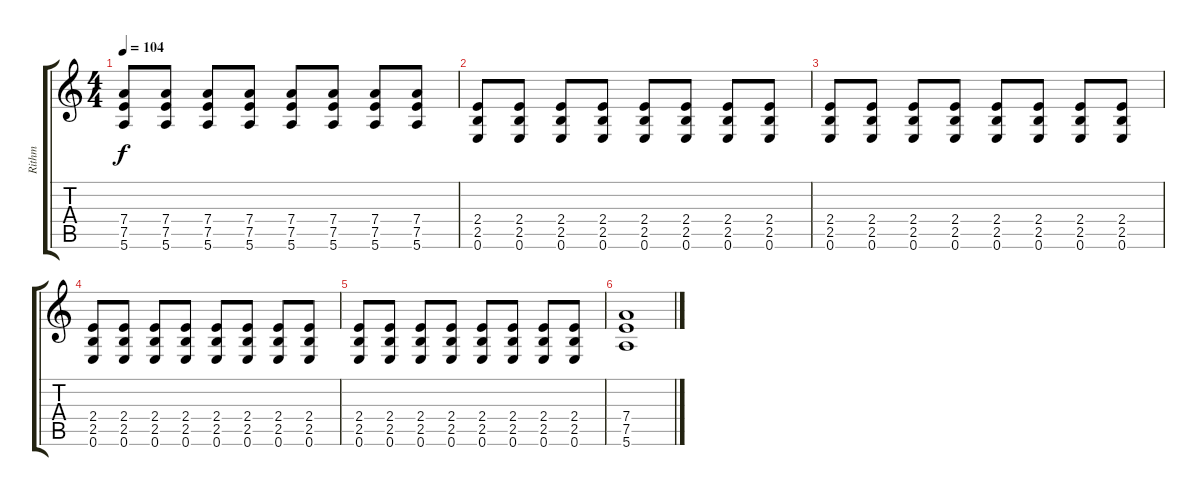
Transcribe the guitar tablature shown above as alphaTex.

\track ("Rithm" "Rithm") {instrument distortionguitar}
\staff {score tabs}
\tuning (E4 B3 G3 D3 A2 E2) {hide}
\ts (4 4)
\tempo 104
\clef g2
\ks c
(7.4 7.5 5.6).8{dy f} (7.4 7.5 5.6).8 (7.4 7.5 5.6).8 (7.4 7.5 5.6).8 (7.4 7.5 5.6).8 (7.4 7.5 5.6).8 (7.4 7.5 5.6).8 (7.4 7.5 5.6).8 |
(2.4 2.5 0.6).8 (2.4 2.5 0.6).8 (2.4 2.5 0.6).8 (2.4 2.5 0.6).8 (2.4 2.5 0.6).8 (2.4 2.5 0.6).8 (2.4 2.5 0.6).8 (2.4 2.5 0.6).8 |
(2.4 2.5 0.6).8 (2.4 2.5 0.6).8 (2.4 2.5 0.6).8 (2.4 2.5 0.6).8 (2.4 2.5 0.6).8 (2.4 2.5 0.6).8 (2.4 2.5 0.6).8 (2.4 2.5 0.6).8 |
(2.4 2.5 0.6).8 (2.4 2.5 0.6).8 (2.4 2.5 0.6).8 (2.4 2.5 0.6).8 (2.4 2.5 0.6).8 (2.4 2.5 0.6).8 (2.4 2.5 0.6).8 (2.4 2.5 0.6).8 |
(2.4 2.5 0.6).8 (2.4 2.5 0.6).8 (2.4 2.5 0.6).8 (2.4 2.5 0.6).8 (2.4 2.5 0.6).8 (2.4 2.5 0.6).8 (2.4 2.5 0.6).8 (2.4 2.5 0.6).8 |
(7.4 7.5 5.6).1
